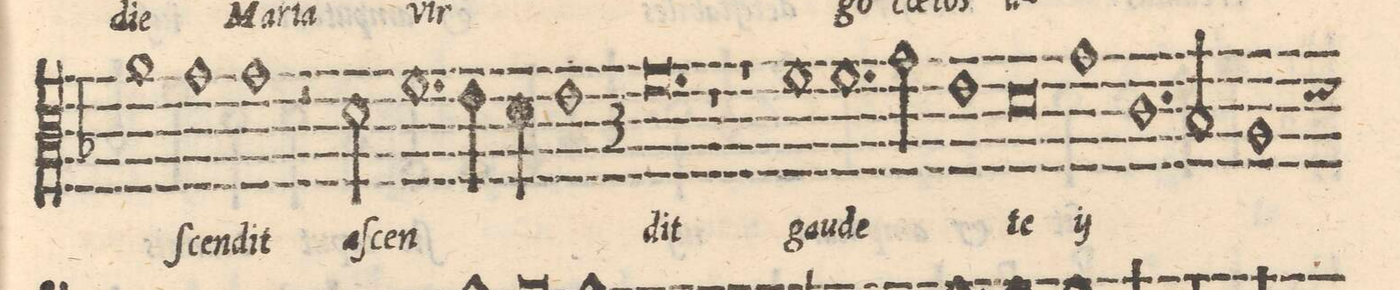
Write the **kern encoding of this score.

**kern	**text
*I"TENORE	*
*clefC3	*
*k[b-]	*
*met(C|)	*
*M2/2	*
*custos:a	*
=36-	=36-
1a	.
=37-	=37-
1g	ſcen-
=38-	=38-
1g	-dit
=39-	=39-
2r	.
2d\	a-
=40-	=40-
1.f	-ſcen-
=41-	=41-
4e\	.
4d\	.
=42-	=42-
1e	.
=43-	=43-
*M3/1	*
*met(3)	*
0.f	dit
=44-	=44-
1r	.
1r	.
1f	gau-
=45-	=45-
1.f	-de-
2g\	.
1e	.
=46-	=46-
0d	-te
*	*ij
1g	gau-
=47-	=47-
1.c	-de-
2B-/	.
1A	.
*-	*-
